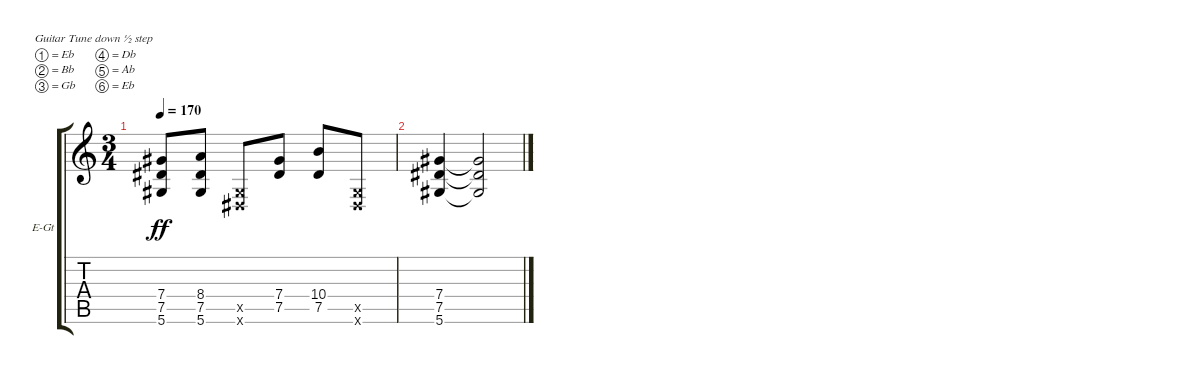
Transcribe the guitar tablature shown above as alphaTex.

\bracketExtendMode groupsimilarinstruments
\firstSystemTrackNameOrientation horizontal
\otherSystemsTrackNameOrientation horizontal
\track ("Adam - Lead" "E-Gt") {instrument distortionguitar}
\staff {score tabs}
\tuning (Eb4 Bb3 Gb3 Db3 Ab2 Eb2)
\ts (3 4)
\tempo 170
\clef g2
\ks c
(7.5 5.6 7.4).8{dy ff} (5.6 7.5 8.4).8 (0.6{x} 0.5{x}).8 (7.5 7.4).8 (7.5 10.4).8 (0.6{x} 0.5{x}).8 |
(5.6 7.5 7.4).4 (5.6{t} 7.5{t} 7.4{t}).2
